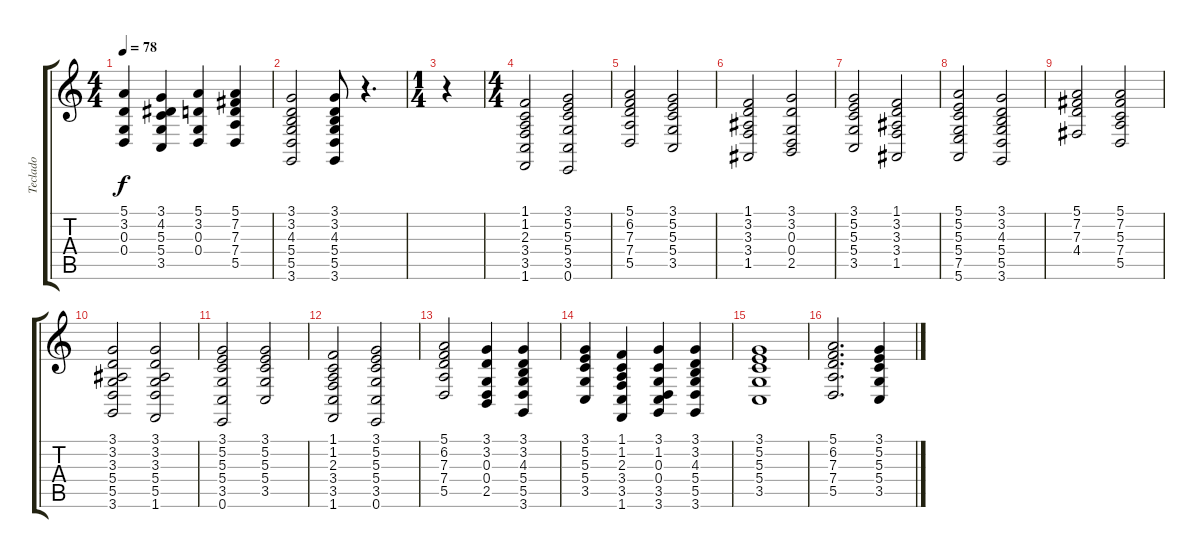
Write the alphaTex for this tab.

\track ("Teclado" "Teclado") {instrument synthstrings1}
\staff {score tabs}
\tuning (E4 B3 G3 D3 A2 E2) {hide}
\ts (4 4)
\tempo 78
\clef g2
\ks c
(5.1 3.2 0.3 0.4).4{dy f} (3.1 4.2 5.3 5.4 3.5).4 (5.1 3.2 0.3 0.4).4 (5.1 7.2 7.3 7.4 5.5).4 |
(3.1 3.2 4.3 5.4 5.5 3.6).2 (3.1 3.2 4.3 5.4 5.5 3.6).8 r.4{d} |
\ts (1 4)
r.4 |
\ts (4 4)
(1.1 1.2 2.3 3.4 3.5 1.6).2 (3.1 5.2 5.3 5.4 3.5 0.6).2 |
(5.1 6.2 7.3 7.4 5.5).2 (3.1 5.2 5.3 5.4 3.5).2 |
(1.1 3.2 3.3 3.4 1.5).2 (3.1 3.2 0.3 0.4 2.5).2 |
(3.1 5.2 5.3 5.4 3.5).2 (1.1 3.2 3.3 3.4 1.5).2 |
(5.1 5.2 5.3 5.4 7.5 5.6).2 (3.1 3.2 4.3 5.4 5.5 3.6).2 |
(5.1 7.2 7.3 4.4).2 (5.1 7.2 5.3 7.4 5.5).2 |
(3.1 3.2 3.3 5.4 5.5 3.6).2 (3.1 3.2 3.3 5.4 5.5 1.6).2 |
(3.1 5.2 5.3 5.4 3.5 0.6).2 (3.1 5.2 5.3 5.4 3.5).2 |
(1.1 1.2 2.3 3.4 3.5 1.6).2 (3.1 5.2 5.3 5.4 3.5 0.6).2 |
(5.1 6.2 7.3 7.4 5.5).2 (3.1 3.2 0.3 0.4 2.5).4 (3.1 3.2 4.3 5.4 5.5 3.6).4 |
(3.1 5.2 5.3 5.4 3.5).4 (1.1 1.2 2.3 3.4 3.5 1.6).4 (3.1 1.2 0.3 0.4 3.5 3.6).4 (3.1 3.2 4.3 5.4 5.5 3.6).4 |
(3.1 5.2 5.3 5.4 3.5).1 |
(5.1 6.2 7.3 7.4 5.5).2{d} (3.1 5.2 5.3 5.4 3.5).4
